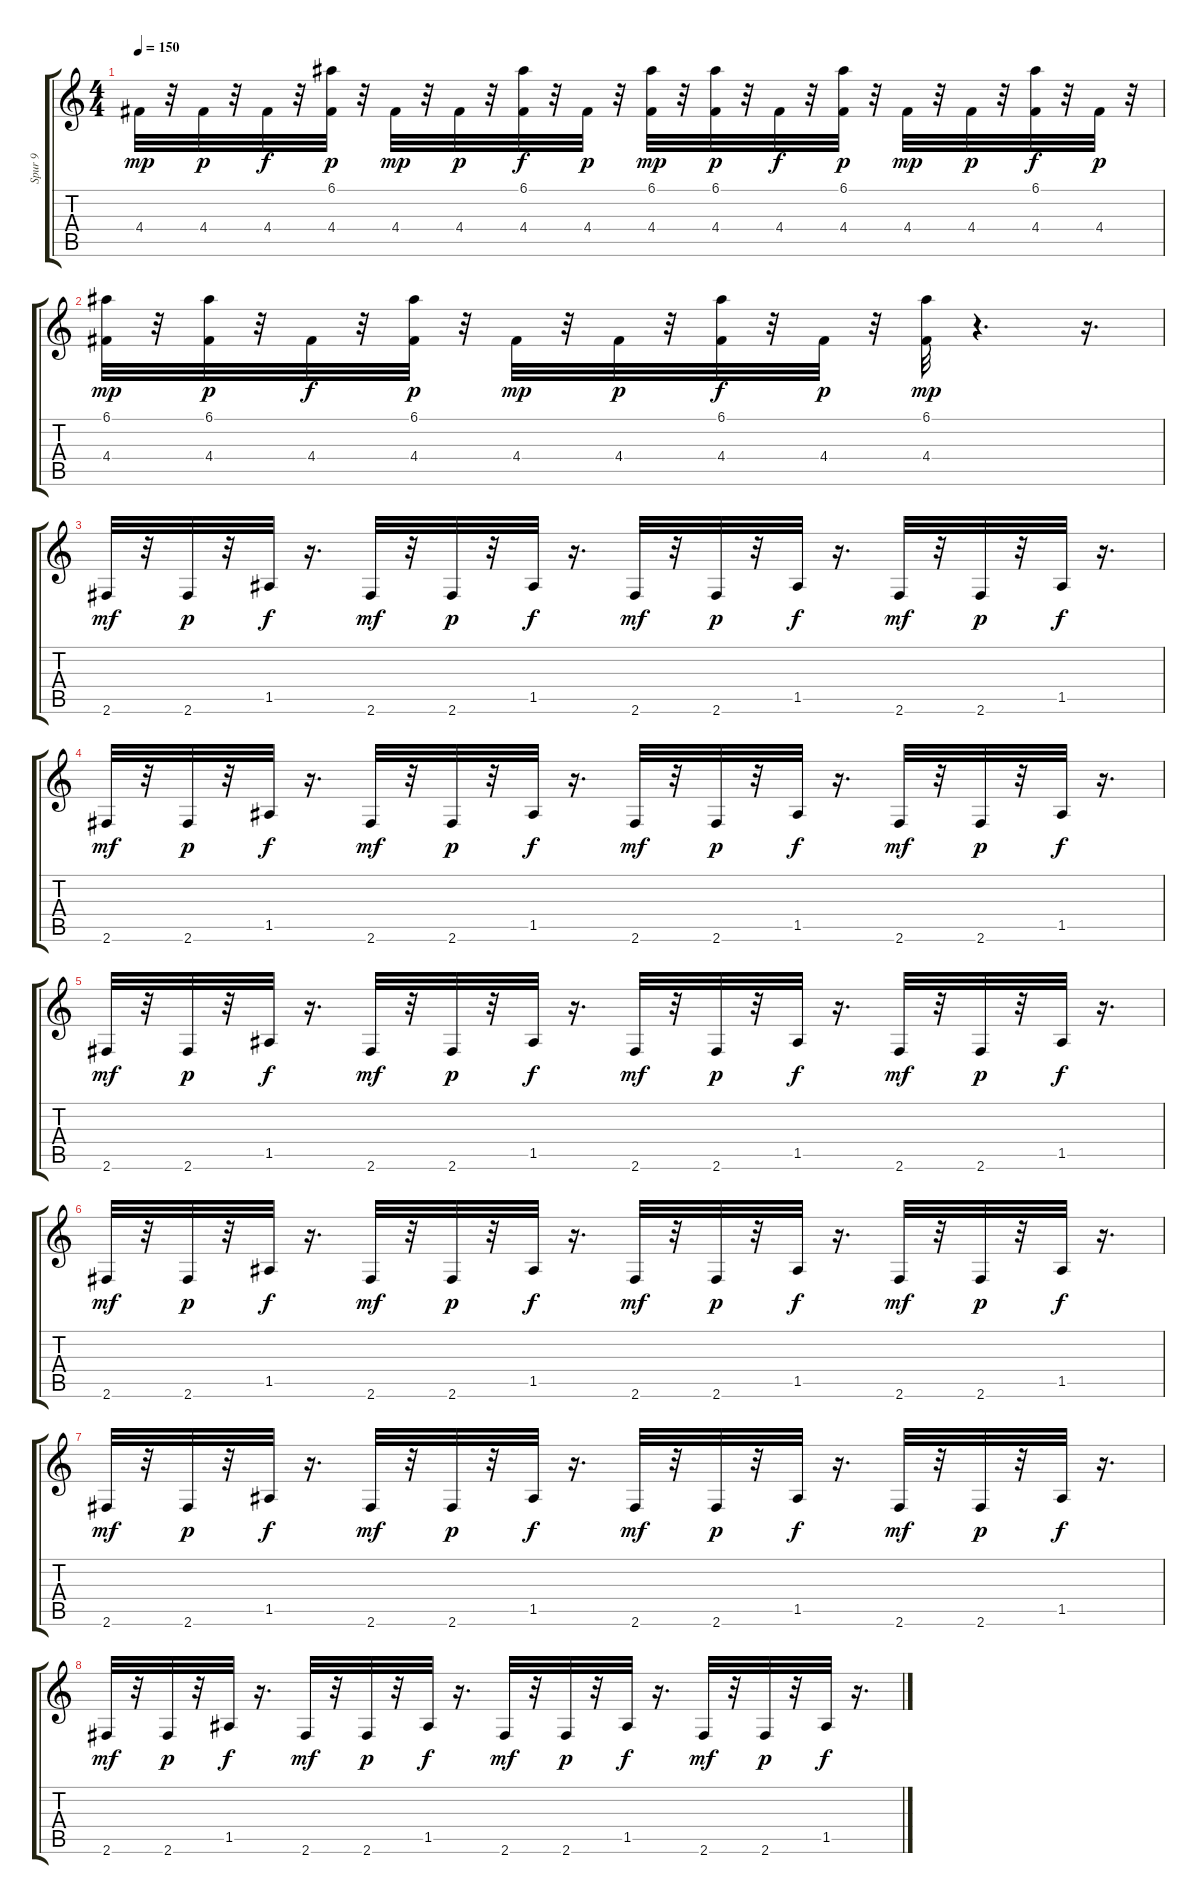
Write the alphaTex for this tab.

\track ("Spur 9" "Spur 9") {instrument electricguitarclean}
\staff {score tabs}
\tuning (E4 B3 G3 D3 A2 E2) {hide}
\ts (4 4)
\tempo 150
\clef g2
\ks c
4.4.32{dy mp} r.32 4.4.32{dy p} r.32 4.4.32{dy f} r.32 (6.1 4.4).32{dy p} r.32 4.4.32{dy mp} r.32 4.4.32{dy p} r.32 (6.1 4.4).32{dy f} r.32 4.4.32{dy p} r.32 (6.1 4.4).32{dy mp} r.32 (6.1 4.4).32{dy p} r.32 4.4.32{dy f} r.32 (6.1 4.4).32{dy p} r.32 4.4.32{dy mp} r.32 4.4.32{dy p} r.32 (6.1 4.4).32{dy f} r.32 4.4.32{dy p} r.32 |
(6.1 4.4).32{dy mp} r.32 (6.1 4.4).32{dy p} r.32 4.4.32{dy f} r.32 (6.1 4.4).32{dy p} r.32 4.4.32{dy mp} r.32 4.4.32{dy p} r.32 (6.1 4.4).32{dy f} r.32 4.4.32{dy p} r.32 (6.1 4.4).32{dy mp} r.4{d} r.16{d} |
2.6.32{dy mf} r.32 2.6.32{dy p} r.32 1.5.32{dy f} r.16{d} 2.6.32{dy mf} r.32 2.6.32{dy p} r.32 1.5.32{dy f} r.16{d} 2.6.32{dy mf} r.32 2.6.32{dy p} r.32 1.5.32{dy f} r.16{d} 2.6.32{dy mf} r.32 2.6.32{dy p} r.32 1.5.32{dy f} r.16{d} |
2.6.32{dy mf} r.32 2.6.32{dy p} r.32 1.5.32{dy f} r.16{d} 2.6.32{dy mf} r.32 2.6.32{dy p} r.32 1.5.32{dy f} r.16{d} 2.6.32{dy mf} r.32 2.6.32{dy p} r.32 1.5.32{dy f} r.16{d} 2.6.32{dy mf} r.32 2.6.32{dy p} r.32 1.5.32{dy f} r.16{d} |
2.6.32{dy mf} r.32 2.6.32{dy p} r.32 1.5.32{dy f} r.16{d} 2.6.32{dy mf} r.32 2.6.32{dy p} r.32 1.5.32{dy f} r.16{d} 2.6.32{dy mf} r.32 2.6.32{dy p} r.32 1.5.32{dy f} r.16{d} 2.6.32{dy mf} r.32 2.6.32{dy p} r.32 1.5.32{dy f} r.16{d} |
2.6.32{dy mf} r.32 2.6.32{dy p} r.32 1.5.32{dy f} r.16{d} 2.6.32{dy mf} r.32 2.6.32{dy p} r.32 1.5.32{dy f} r.16{d} 2.6.32{dy mf} r.32 2.6.32{dy p} r.32 1.5.32{dy f} r.16{d} 2.6.32{dy mf} r.32 2.6.32{dy p} r.32 1.5.32{dy f} r.16{d} |
2.6.32{dy mf} r.32 2.6.32{dy p} r.32 1.5.32{dy f} r.16{d} 2.6.32{dy mf} r.32 2.6.32{dy p} r.32 1.5.32{dy f} r.16{d} 2.6.32{dy mf} r.32 2.6.32{dy p} r.32 1.5.32{dy f} r.16{d} 2.6.32{dy mf} r.32 2.6.32{dy p} r.32 1.5.32{dy f} r.16{d} |
2.6.32{dy mf} r.32 2.6.32{dy p} r.32 1.5.32{dy f} r.16{d} 2.6.32{dy mf} r.32 2.6.32{dy p} r.32 1.5.32{dy f} r.16{d} 2.6.32{dy mf} r.32 2.6.32{dy p} r.32 1.5.32{dy f} r.16{d} 2.6.32{dy mf} r.32 2.6.32{dy p} r.32 1.5.32{dy f} r.16{d}
